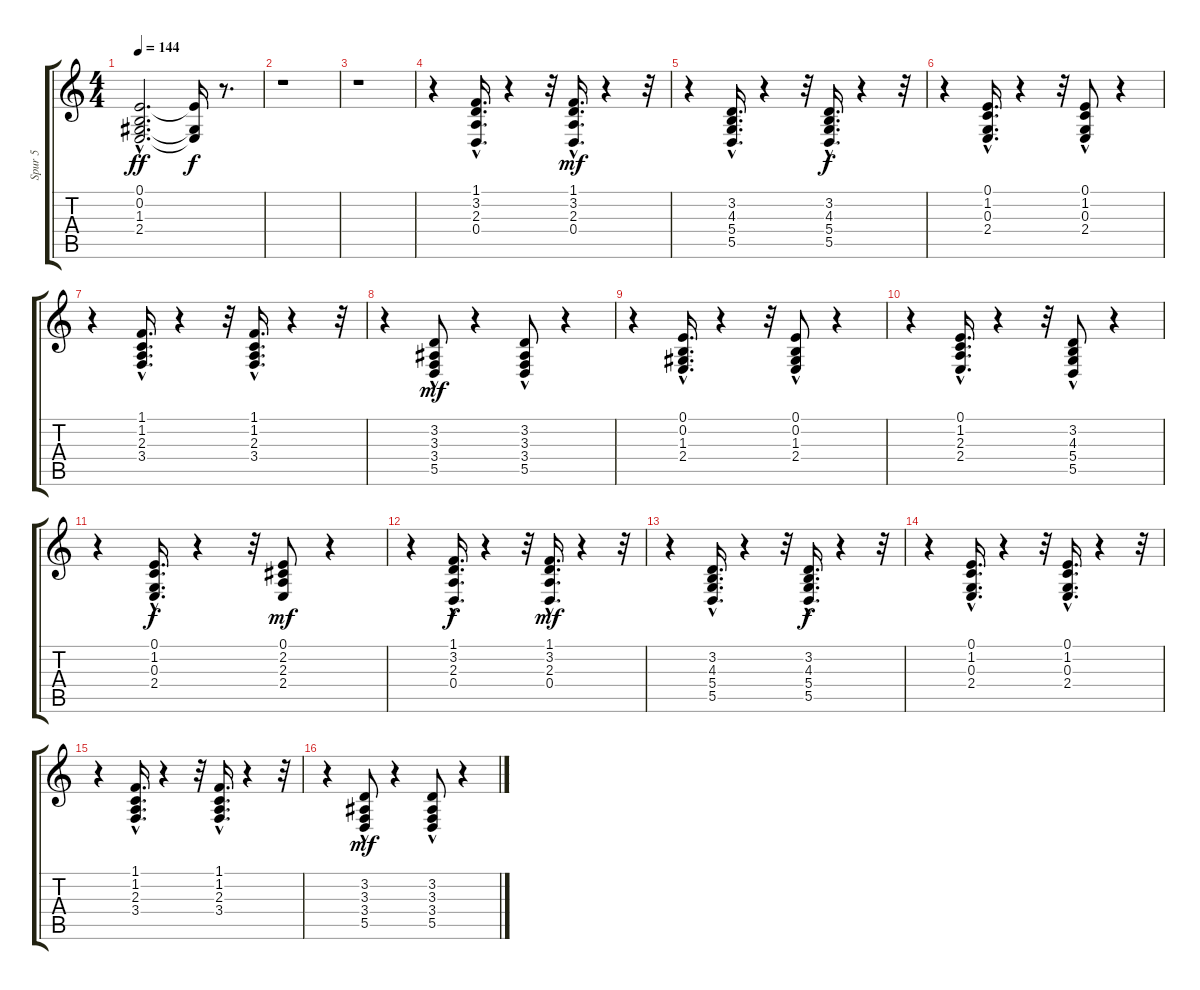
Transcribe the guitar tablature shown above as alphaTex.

\track ("Spur 5" "Spur 5") {instrument acousticgrandpiano}
\staff {score tabs}
\tuning (E4 B3 G3 D3 A2 E2) {hide}
\ts (4 4)
\tempo 144
\clef g2
\ks c
(0.1{hac} 0.2{hac} 1.3{hac} 2.4{hac}).2{d dy ff} (0.1{t} 1.3{t} 2.4{t}).16{dy f} r.8{d} |
r.1 |
r.1 |
r.4 (1.1{hac} 3.2{hac} 2.3 0.4).16{d} r.4 r.32 (1.1{hac} 3.2{hac} 2.3{hac} 0.4{hac}).16{d dy mf} r.4 r.32 |
r.4 (3.2{hac} 4.3{hac} 5.4 5.5).16{d} r.4 r.32 (3.2{hac} 4.3{hac} 5.4 5.5{hac}).16{d dy f} r.4 r.32 |
r.4 (0.1{hac} 1.2{hac} 0.3 2.4).16{d} r.4 r.32 (0.1 1.2{hac} 0.3 2.4{hac}).8 r.4 |
r.4 (1.1{hac} 1.2{hac} 2.3 3.4).16{d} r.4 r.32 (1.1{hac} 1.2{hac} 2.3 3.4).16{d} r.4 r.32 |
r.4 (3.2{hac} 3.3{hac} 3.4{hac} 5.5).8{dy mf} r.4 (3.2{hac} 3.3{hac} 3.4 5.5).8 r.4 |
r.4 (0.1{hac} 0.2{hac} 1.3 2.4{hac}).16{d} r.4 r.32 (0.1 0.2{hac} 1.3{hac} 2.4{hac}).8 r.4 |
r.4 (0.1{hac} 1.2{hac} 2.3{hac} 2.4{hac}).16{d} r.4 r.32 (3.2 4.3{hac} 5.4 5.5).8 r.4 |
r.4 (0.1{hac} 1.2{hac} 0.3{hac} 2.4{hac}).16{d dy f} r.4 r.32 (0.1 2.2 2.3 2.4).8{dy mf} r.4 |
r.4 (1.1{hac} 3.2{hac} 2.3 0.4).16{d dy f} r.4 r.32 (1.1{hac} 3.2{hac} 2.3{hac} 0.4{hac}).16{d dy mf} r.4 r.32 |
r.4 (3.2{hac} 4.3{hac} 5.4 5.5).16{d} r.4 r.32 (3.2{hac} 4.3{hac} 5.4 5.5{hac}).16{d dy f} r.4 r.32 |
r.4 (0.1{hac} 1.2{hac} 0.3 2.4).16{d} r.4 r.32 (0.1{hac} 1.2{hac} 0.3 2.4{hac}).16{d} r.4 r.32 |
r.4 (1.1{hac} 1.2{hac} 2.3 3.4).16{d} r.4 r.32 (1.1{hac} 1.2{hac} 2.3 3.4).16{d} r.4 r.32 |
r.4 (3.2{hac} 3.3{hac} 3.4{hac} 5.5).8{dy mf} r.4 (3.2{hac} 3.3{hac} 3.4 5.5).8 r.4
